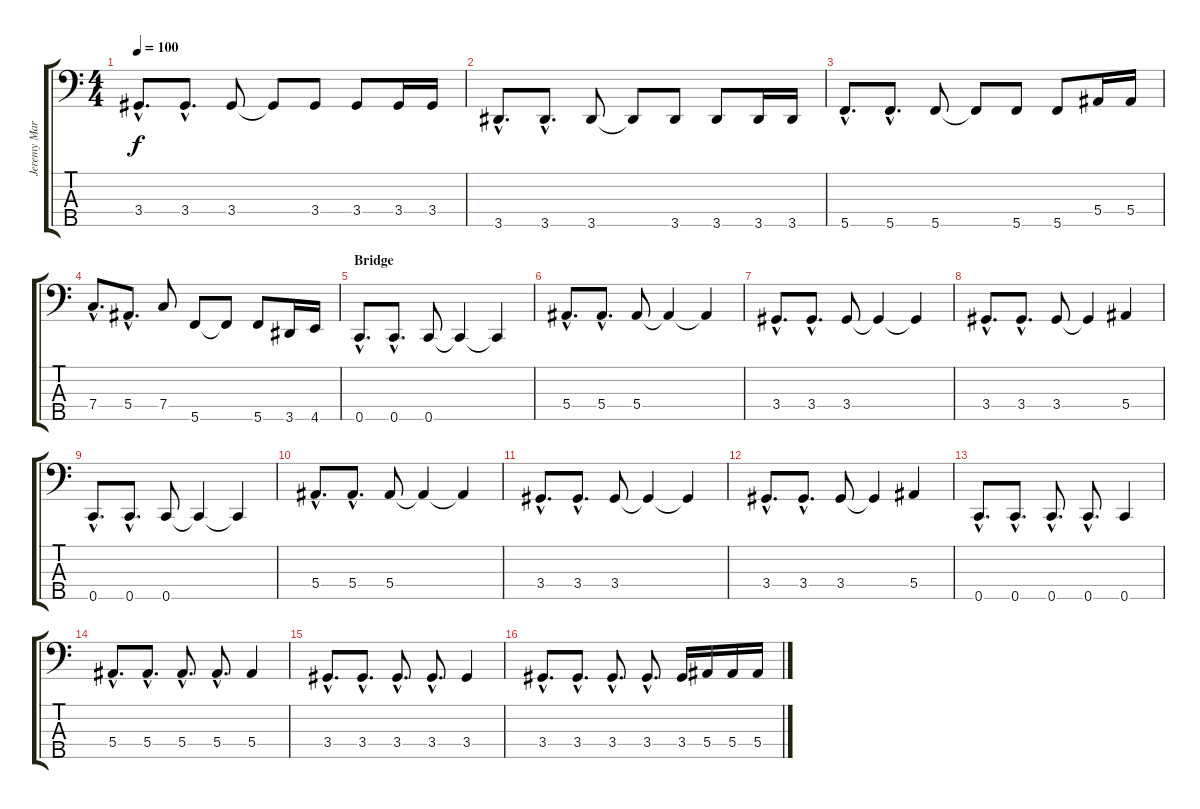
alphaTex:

\track ("Jeremy Marshall (Volume Effect)" "Jeremy Mar") {instrument electricbasspick}
\staff {score tabs}
\tuning (Ab2 Eb2 Bb1 F1 C1) {hide}
\ts (4 4)
\tempo 100
\clef f4
\ks c
3.4{hac}.8{d dy f} 3.4{hac}.8{d} 3.4.8 3.4{t}.8 3.4.8 3.4.8 3.4.16 3.4.16 |
3.5{hac}.8{d} 3.5{hac}.8{d} 3.5.8 3.5{t}.8 3.5.8 3.5.8 3.5.16 3.5.16 |
5.5{hac}.8{d} 5.5{hac}.8{d} 5.5.8 5.5{t}.8 5.5.8 5.5.8 5.4.16 5.4.16 |
7.4{hac}.8{d} 5.4{hac}.8{d} 7.4.8 5.5.8 5.5{t}.8 5.5.8 3.5.16 4.5.16 |
\section ("" "Bridge")
0.5{hac}.8{d} 0.5{hac}.8{d} 0.5.8 0.5{t}.4 0.5{t}.4 |
5.4{hac}.8{d} 5.4{hac}.8{d} 5.4.8 5.4{t}.4 5.4{t}.4 |
3.4{hac}.8{d} 3.4{hac}.8{d} 3.4.8 3.4{t}.4 3.4{t}.4 |
3.4{hac}.8{d} 3.4{hac}.8{d} 3.4.8 3.4{t}.4 5.4.4 |
0.5{hac}.8{d} 0.5{hac}.8{d} 0.5.8 0.5{t}.4 0.5{t}.4 |
5.4{hac}.8{d} 5.4{hac}.8{d} 5.4.8 5.4{t}.4 5.4{t}.4 |
3.4{hac}.8{d} 3.4{hac}.8{d} 3.4.8 3.4{t}.4 3.4{t}.4 |
3.4{hac}.8{d} 3.4{hac}.8{d} 3.4.8 3.4{t}.4 5.4.4 |
0.5{hac}.8{d} 0.5{hac}.8{d} 0.5{hac}.8{d} 0.5{hac}.8{d} 0.5.4 |
5.4{hac}.8{d} 5.4{hac}.8{d} 5.4{hac}.8{d} 5.4{hac}.8{d} 5.4.4 |
3.4{hac}.8{d} 3.4{hac}.8{d} 3.4{hac}.8{d} 3.4{hac}.8{d} 3.4.4 |
3.4{hac}.8{d} 3.4{hac}.8{d} 3.4{hac}.8{d} 3.4{hac}.8{d} 3.4.16 5.4.16 5.4.16 5.4.16
